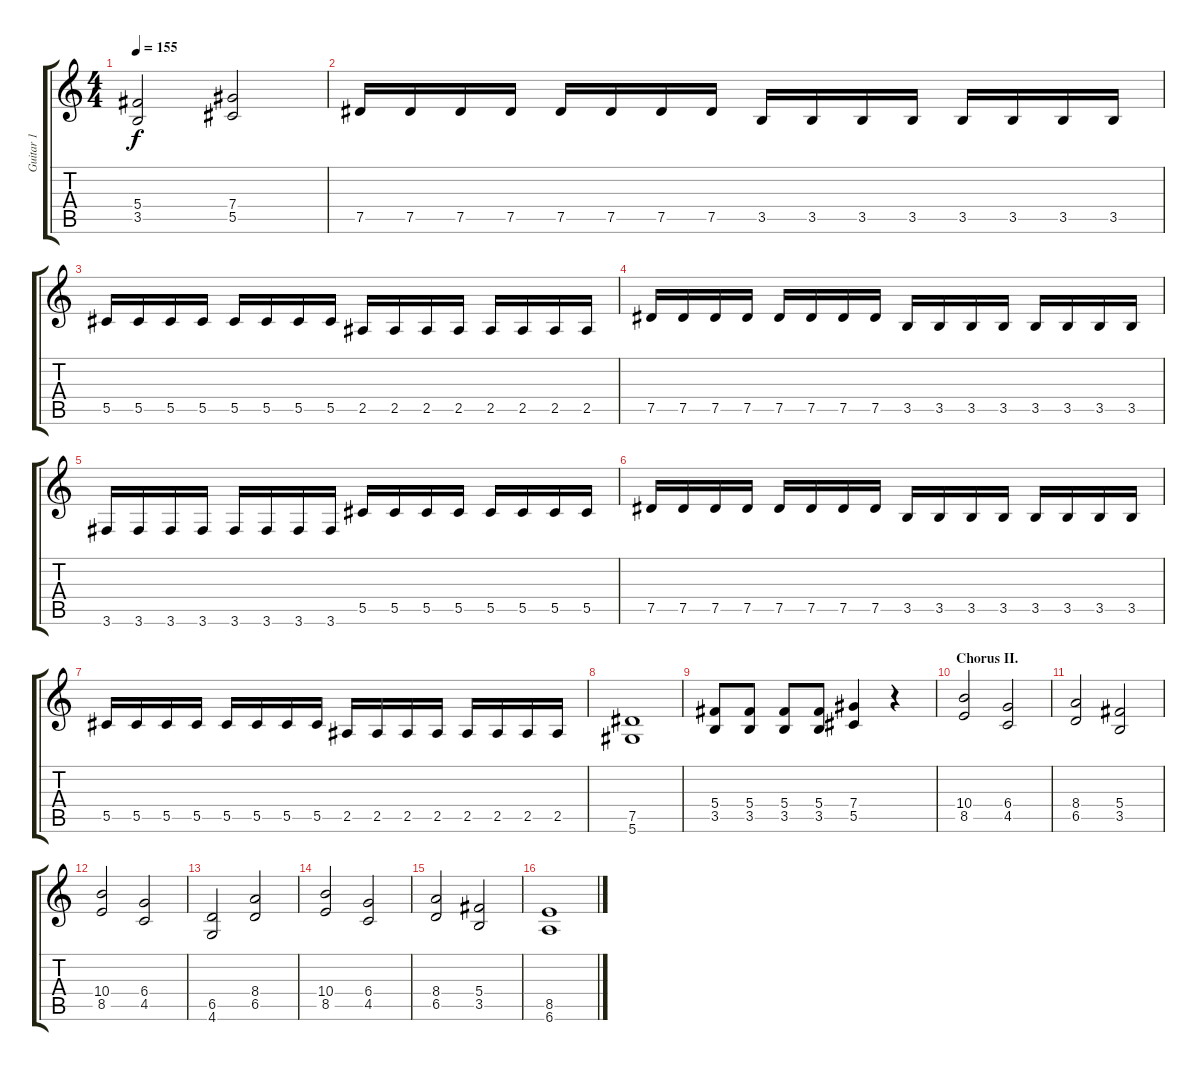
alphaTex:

\track ("Guitar 1" "Guitar 1") {instrument distortionguitar}
\staff {score tabs}
\tuning (Eb4 Bb3 Gb3 Db3 Ab2 Eb2) {hide}
\ts (4 4)
\tempo 155
\clef g2
\ks c
(5.4 3.5).2{dy f} (7.4 5.5).2 |
7.5.16 7.5.16 7.5.16 7.5.16 7.5.16 7.5.16 7.5.16 7.5.16 3.5.16 3.5.16 3.5.16 3.5.16 3.5.16 3.5.16 3.5.16 3.5.16 |
5.5.16 5.5.16 5.5.16 5.5.16 5.5.16 5.5.16 5.5.16 5.5.16 2.5.16 2.5.16 2.5.16 2.5.16 2.5.16 2.5.16 2.5.16 2.5.16 |
7.5.16 7.5.16 7.5.16 7.5.16 7.5.16 7.5.16 7.5.16 7.5.16 3.5.16 3.5.16 3.5.16 3.5.16 3.5.16 3.5.16 3.5.16 3.5.16 |
3.6.16 3.6.16 3.6.16 3.6.16 3.6.16 3.6.16 3.6.16 3.6.16 5.5.16 5.5.16 5.5.16 5.5.16 5.5.16 5.5.16 5.5.16 5.5.16 |
7.5.16 7.5.16 7.5.16 7.5.16 7.5.16 7.5.16 7.5.16 7.5.16 3.5.16 3.5.16 3.5.16 3.5.16 3.5.16 3.5.16 3.5.16 3.5.16 |
5.5.16 5.5.16 5.5.16 5.5.16 5.5.16 5.5.16 5.5.16 5.5.16 2.5.16 2.5.16 2.5.16 2.5.16 2.5.16 2.5.16 2.5.16 2.5.16 |
(7.5 5.6).1 |
(5.4 3.5).8 (5.4 3.5).8 (5.4 3.5).8 (5.4 3.5).8 (7.4 5.5).4 r.4 |
\section ("" "Chorus II.")
(10.4 8.5).2 (6.4 4.5).2 |
(8.4 6.5).2 (5.4 3.5).2 |
(10.4 8.5).2 (6.4 4.5).2 |
(6.5 4.6).2 (8.4 6.5).2 |
(10.4 8.5).2 (6.4 4.5).2 |
(8.4 6.5).2 (5.4 3.5).2 |
(8.5 6.6).1
